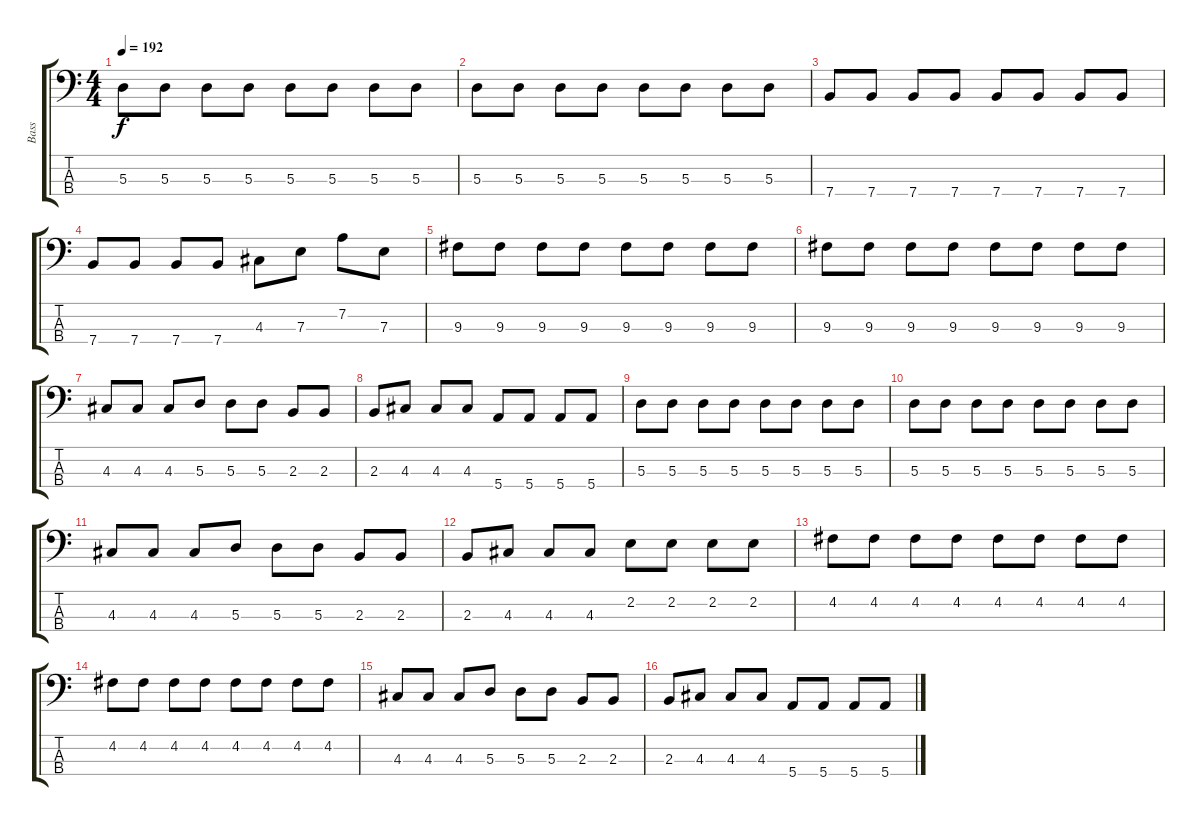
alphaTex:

\track ("Bass" "Bass") {instrument electricbassfinger}
\staff {score tabs}
\tuning (G2 D2 A1 E1) {hide}
\ts (4 4)
\tempo 192
\clef f4
\ks c
5.3.8{dy f} 5.3.8 5.3.8 5.3.8 5.3.8 5.3.8 5.3.8 5.3.8 |
5.3.8 5.3.8 5.3.8 5.3.8 5.3.8 5.3.8 5.3.8 5.3.8 |
7.4.8 7.4.8 7.4.8 7.4.8 7.4.8 7.4.8 7.4.8 7.4.8 |
7.4.8 7.4.8 7.4.8 7.4.8 4.3.8 7.3.8 7.2.8 7.3.8 |
9.3.8 9.3.8 9.3.8 9.3.8 9.3.8 9.3.8 9.3.8 9.3.8 |
9.3.8 9.3.8 9.3.8 9.3.8 9.3.8 9.3.8 9.3.8 9.3.8 |
4.3.8 4.3.8 4.3.8 5.3.8 5.3.8 5.3.8 2.3.8 2.3.8 |
2.3.8 4.3.8 4.3.8 4.3.8 5.4.8 5.4.8 5.4.8 5.4.8 |
5.3.8 5.3.8 5.3.8 5.3.8 5.3.8 5.3.8 5.3.8 5.3.8 |
5.3.8 5.3.8 5.3.8 5.3.8 5.3.8 5.3.8 5.3.8 5.3.8 |
4.3.8 4.3.8 4.3.8 5.3.8 5.3.8 5.3.8 2.3.8 2.3.8 |
2.3.8 4.3.8 4.3.8 4.3.8 2.2.8 2.2.8 2.2.8 2.2.8 |
4.2.8 4.2.8 4.2.8 4.2.8 4.2.8 4.2.8 4.2.8 4.2.8 |
4.2.8 4.2.8 4.2.8 4.2.8 4.2.8 4.2.8 4.2.8 4.2.8 |
4.3.8 4.3.8 4.3.8 5.3.8 5.3.8 5.3.8 2.3.8 2.3.8 |
2.3.8 4.3.8 4.3.8 4.3.8 5.4.8 5.4.8 5.4.8 5.4.8
